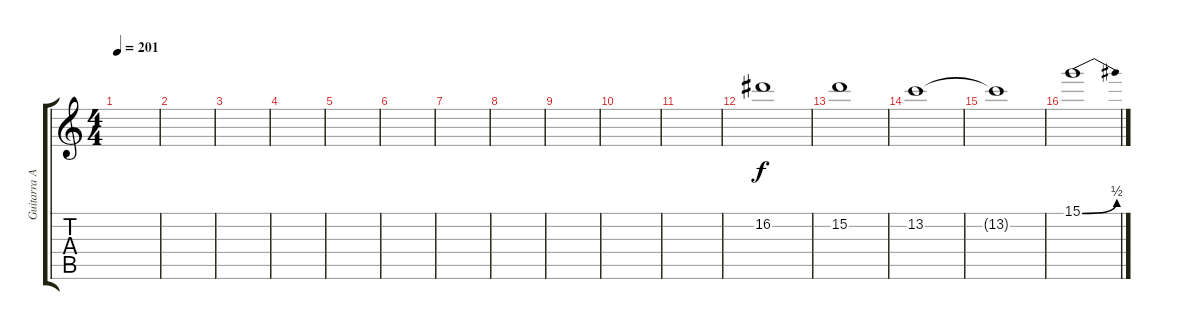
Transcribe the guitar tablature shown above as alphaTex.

\track ("Guitarra Adicional" "Guitarra A") {instrument electricguitarclean}
\staff {score tabs}
\tuning (E4 B3 G3 D3 A2 E2) {hide}
\ts (4 4)
\tempo 201
\clef g2
\ks c
|
|
|
|
|
|
|
|
|
|
|
16.2.1 |
15.2.1 |
13.2.1 |
13.2{t}.1 |
15.1{be (bend 0 0 60 2)}.1
